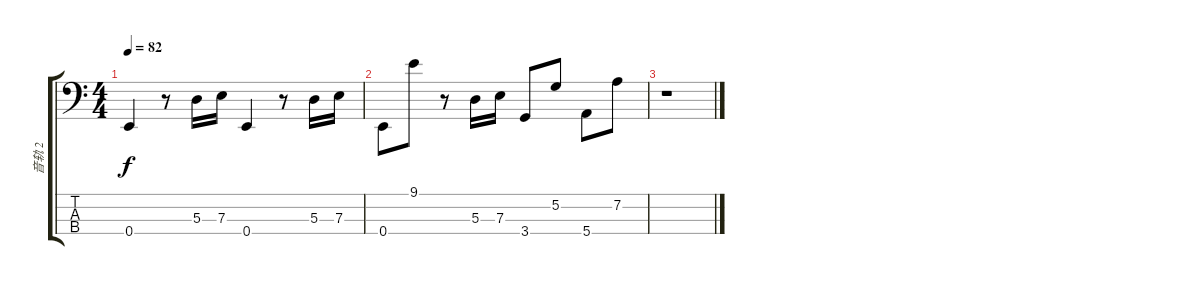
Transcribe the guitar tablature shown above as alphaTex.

\track ("音轨 2" "音轨 2") {instrument acousticbass}
\staff {score tabs}
\tuning (G2 D2 A1 E1) {hide}
\ts (4 4)
\tempo 82
\clef f4
\ks c
0.4.4{dy f} r.8 5.3.16 7.3.16 0.4.4 r.8 5.3.16 7.3.16 |
0.4.8 9.1.8 r.8 5.3.16 7.3.16 3.4.8 5.2.8 5.4.8 7.2.8 |
r.1
